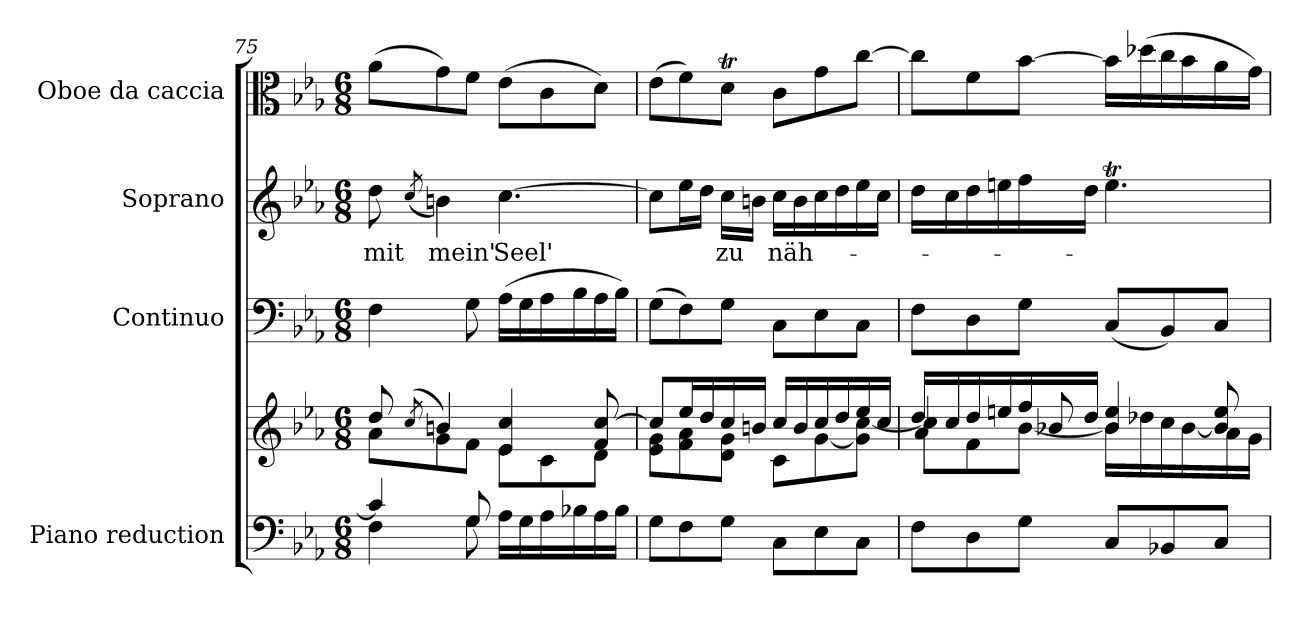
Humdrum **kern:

**kern	**kern	**kern	**kern	**text	**kern
*part4	*part4	*part3	*part2	*part2	*part1
*staff5	*staff4	*staff3	*staff2	*staff2	*staff1
*I"Piano reduction	*	*I"Continuo	*I"Soprano	*	*I"Oboe da caccia
*I'Pno	*	*	*	*	*I'Ob
*clefF4	*clefG2	*clefF4	*clefG2	*	*clefC3
*k[b-e-a-]	*k[b-e-a-]	*k[b-e-a-]	*k[b-e-a-]	*	*k[b-e-a-]
*M6/8	*M6/8	*M6/8	*M6/8	*	*M6/8
=75	=75	=75	=75	=75	=75
*^	*^	*	*	*	*
!	!	!	!	!	!	!LO:LY:b	!
4c/]	4F\	8dd/	8a-\L	4F\	8dd\	mit	(8a-\L
.	.	(>8qcc/	.	.	(8qcc/	.	.
!	!	!	!	!	!	!LO:LY:b	!
.	.	4bn/)	8g\	.	4bn\)	mein'	8g\)
8G/	8G\	.	8f\J	8G\	.	.	8f\J
!	!	!	!	!	!	!LO:LY:b	!
4.ryy	16A-\LL	4e-/ 4cc/	8e-\L	(16A-\LL	[4.cc\	Seel'	(8e-\L
.	16G\	.	.	16G\	.	.	.
.	16A-\	.	8c\	16A-\	.	.	8c\
.	16B-X\	.	.	16B-\	.	.	.
.	16A-\	8f/ [8cc/	8d\J	16A-\	.	.	8d\J)
.	16B-\JJ	.	.	16B-\JJ)	.	.	.
*v	*v	*	*	*	*	*	*
=76	=76	=76	=76	=76	=76	=76
8G\L	8cc/L]	8e-\ 8g\L	(8G\L	8cc\L]	.	(8e-\L
8F\	16ee-/L	8f\ 8a-\	8F\)	16ee-\L	.	8f\)
.	16dd/	.	.	16dd\JJ	.	.
!	!	!	!	!	!LO:LY:b	!
8G\J	16cc/	8d\ 8g\J	8G\J	16cc\LL	zu	8dt\J
.	16bn/JJ	.	.	16bn\JJ	.	.
!	!	!	!	!	!LO:LY:b	!
8C\L	16cc/LL	8c\L	8C\L	16cc\LL	näh-	8c\L
.	16b/	.	.	16b\	.	.
8E-\	16cc/	[8g\	8E-\	16cc\	.	8g\
.	16dd/	.	.	16dd\	.	.
8C\J	16ee-/	8g\] [8cc\J	8C\J	16ee-\	.	[8cc\J
.	16cc/JJ	.	.	16cc\JJ	.	.
=77	=77	=77	=77	=77	=77	=77
*	*	*^	*	*	*	*
8F\L	16dd/LL	8cc\L]	4a-/	8F\L	16dd\LL	.	8cc\L]
.	16cc/	.	.	.	16cc\	.	.
8D\	16dd/	8f\	.	8D\	16dd\	.	8f\
.	16een/	.	.	.	16een\	.	.
8G\J	16ff/	[8b-\J	8b-X/	8G\J	16ff\	.	[8b-\J
.	16dd/JJ	.	.	.	16dd\JJ	.	.
8C/L	4b-/ 4ee/	16b-\LL]	4.ryy	(8C/L	4.eet\	.	16b-\LL]
.	.	16dd-X\	.	.	.	.	(16dd-X\
8BB-X/	.	16cc\	.	8BB-/)	.	.	16cc\
.	.	[16b-\	.	.	.	.	16b-\
8C/J	8b-/] 8ee/	16a-\	.	8C/J	.	.	16a-\
.	.	16g\JJ	.	.	.	.	16g\JJ)
*	*v	*v	*v	*	*	*	*
=	=	=	=	=	=
*-	*-	*-	*-	*-	*-
